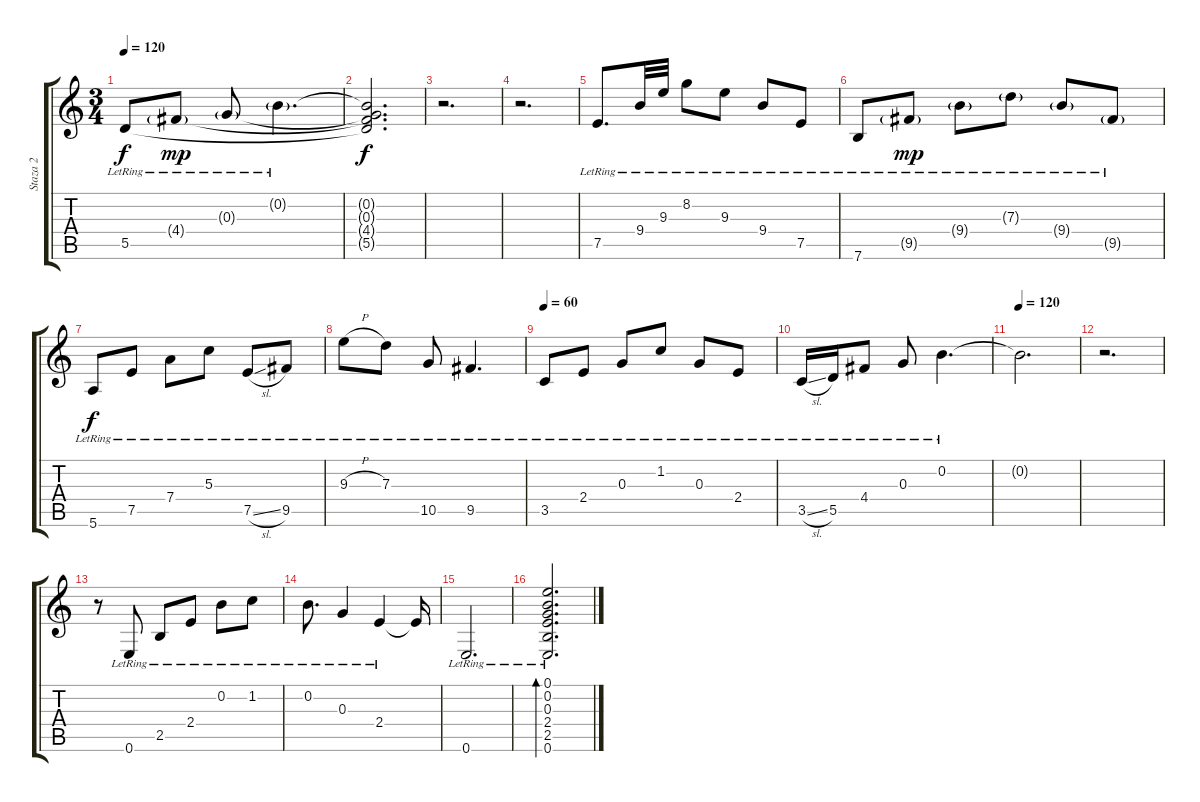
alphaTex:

\track ("Staza 2" "Staza 2") {instrument acousticguitarnylon}
\staff {score tabs}
\tuning (E4 B3 G3 D3 A2 E2) {hide}
\ts (3 4)
\tempo 120
\clef g2
\ks c
5.5{lr}.8{dy f} 4.4{g lr}.8{dy mp} 0.3{g lr}.8 0.2{g lr}.4{d} |
(0.2{t} 0.3{t} 4.4{t} 5.5{t}).2{d dy f} |
r.2{d} |
r.2{d} |
7.5{lr}.8{d volume 14} 9.4{lr}.32 9.3{lr}.32 8.2{lr}.8 9.3{lr}.8 9.4{lr}.8 7.5{lr}.8 |
7.6{lr}.8 9.5{g lr}.8{dy mp} 9.4{g lr}.8 7.3{g lr}.8 9.4{g lr}.8 9.5{g lr}.8 |
5.6{lr}.8{dy f} 7.5{lr}.8 7.4{lr}.8 5.3{lr}.8 7.5{sl lr}.8 9.5{lr}.8 |
9.3{h lr}.8 7.3{lr}.8 10.5{lr}.8 9.5{lr}.4{d} |
\tempo 60
3.5{lr}.8 2.4{lr}.8 0.3{lr}.8 1.2{lr}.8 0.3{lr}.8 2.4{lr}.8 |
3.5{sl lr}.16 5.5{lr}.16 4.4{lr}.8 0.3{lr}.8 0.2{lr}.4{d} |
\tempo 120
0.2{t}.2{d} |
r.2{d} |
r.8 0.6{lr}.8 2.5{lr}.8 2.4{lr}.8 0.2{lr}.8 1.2{lr}.8 |
0.2{lr}.8{d} 0.3{lr}.4 2.4{lr}.4 2.4{t}.16 |
0.6{lr}.2{d} |
(0.1{lr} 0.2{lr} 0.3{lr} 2.4{lr} 2.5{lr} 0.6{lr}).2{d bd 480 volume 2}
